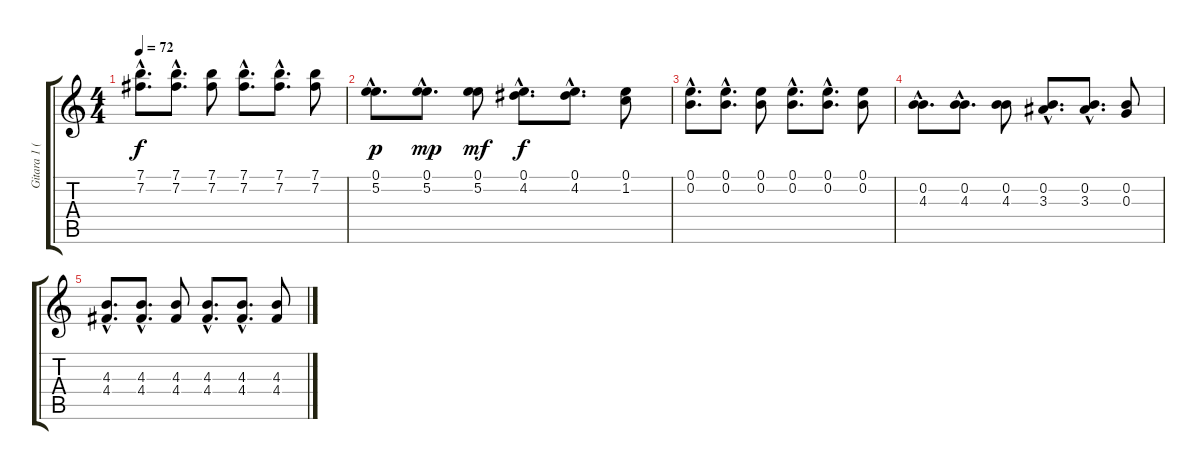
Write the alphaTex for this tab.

\track ("Gitara 1 (12 strun)" "Gitara 1 (") {instrument acousticguitarsteel}
\staff {score tabs}
\tuning (E4 B3 G3 D3 A2 E2) {hide}
\ts (4 4)
\tempo 72
\clef g2
\ks c
(7.1{hac} 7.2{hac}).8{d dy f} (7.1{hac} 7.2{hac}).8{d} (7.1 7.2).8 (7.1{hac} 7.2{hac}).8{d} (7.1{hac} 7.2{hac}).8{d} (7.1 7.2).8 |
(0.1{hac} 5.2{hac}).8{d dy p} (0.1{hac} 5.2{hac}).8{d dy mp} (0.1 5.2).8{dy mf} (0.1{hac} 4.2{hac}).8{d dy f} (0.1{hac} 4.2{hac}).8{d} (0.1 1.2).8 |
(0.1{hac} 0.2{hac}).8{d} (0.1{hac} 0.2{hac}).8{d} (0.1 0.2).8 (0.1{hac} 0.2{hac}).8{d} (0.1{hac} 0.2{hac}).8{d} (0.1 0.2).8 |
(0.2{hac} 4.3{hac}).8{d} (0.2{hac} 4.3{hac}).8{d} (0.2 4.3).8 (0.2{hac} 3.3{hac}).8{d} (0.2{hac} 3.3{hac}).8{d} (0.2 0.3).8 |
(4.3{hac} 4.4{hac}).8{d} (4.3{hac} 4.4{hac}).8{d} (4.3 4.4).8 (4.3{hac} 4.4{hac}).8{d} (4.3{hac} 4.4{hac}).8{d} (4.3 4.4).8
